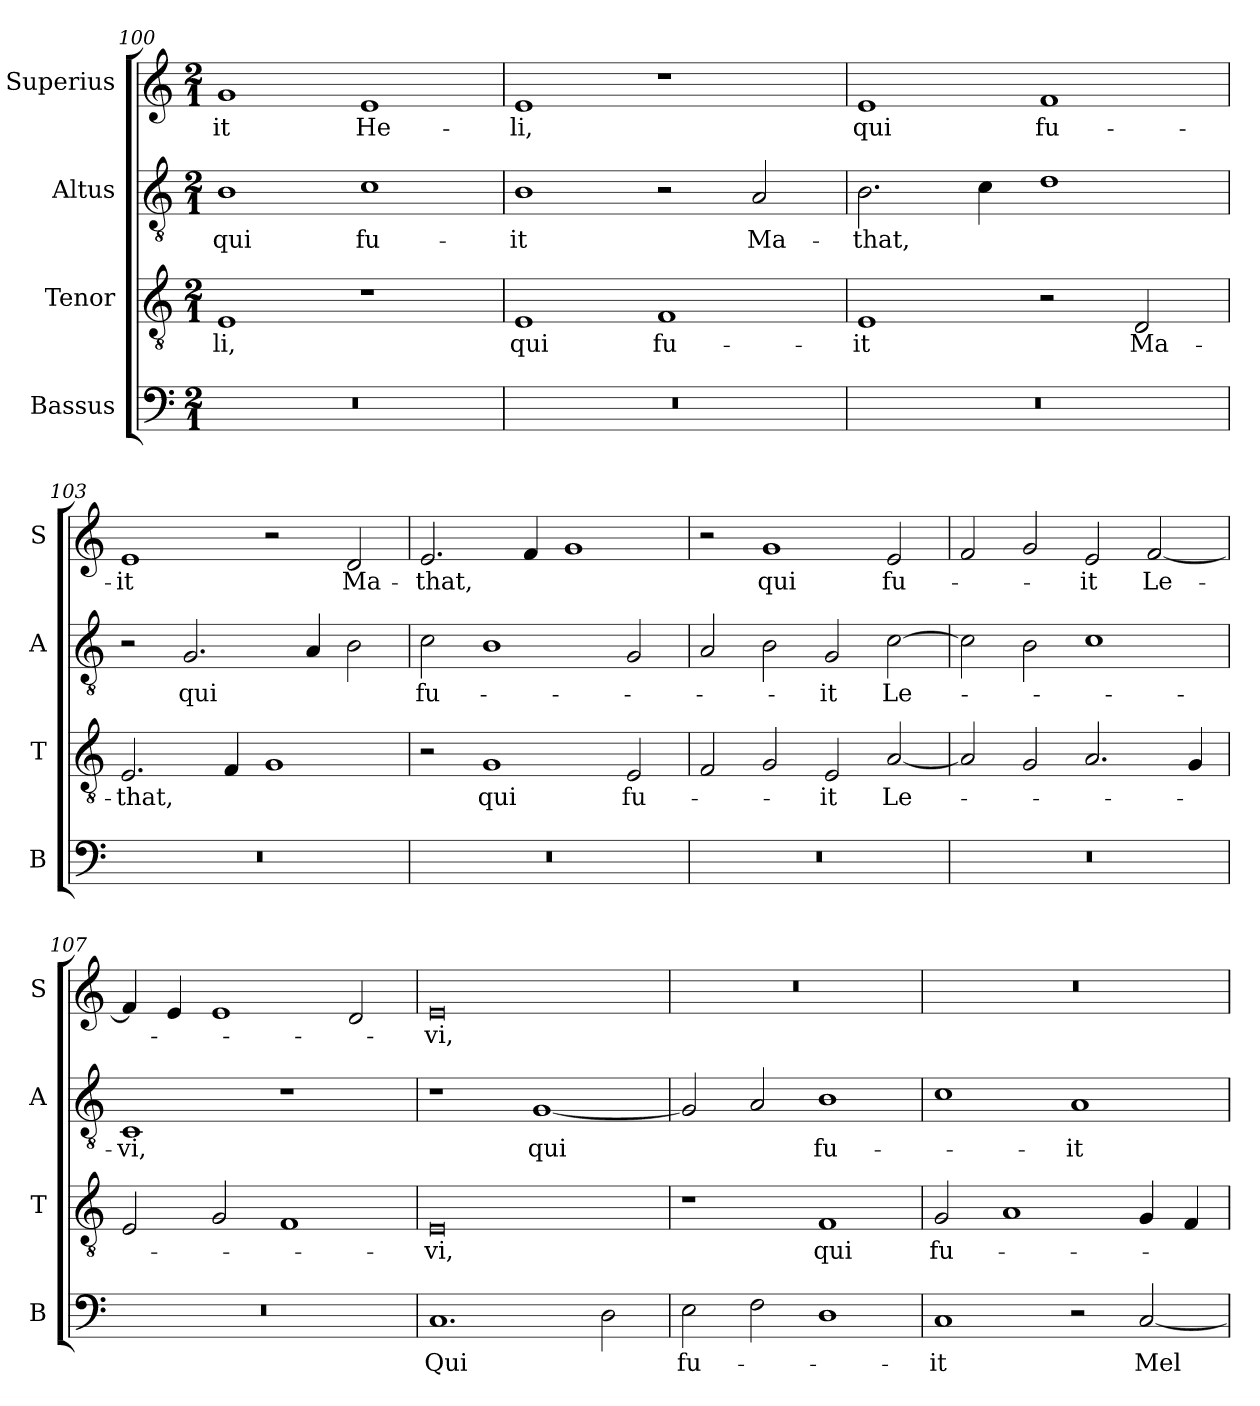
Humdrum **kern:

**kern	**text	**kern	**text	**kern	**text	**kern	**text
*part4	*part4	*part3	*part3	*part2	*part2	*part1	*part1
*staff4	*staff4	*staff3	*staff3	*staff2	*staff2	*staff1	*staff1
*I"Bassus	*	*I"Tenor	*	*I"Altus	*	*I"Superius	*
*I'B	*	*I'T	*	*I'A	*	*I'S	*
*clefF4	*	*clefGv2	*	*clefGv2	*	*clefG2	*
*k[]	*	*k[]	*	*k[]	*	*k[]	*
*M2/1	*	*M2/1	*	*M2/1	*	*M2/1	*
=100	=100	=100	=100	=100	=100	=100	=100
0r	.	1E	-li,	1B	qui	1g	-it
.	.	1r	.	1c	fu-	1e	He-
=101	=101	=101	=101	=101	=101	=101	=101
0r	.	1E	qui	1B	-it	1e	-li,
.	.	1F	fu-	2r	.	1r	.
.	.	.	.	2A/	Ma-	.	.
=102	=102	=102	=102	=102	=102	=102	=102
0r	.	1E	-it	2.B\	-that,	1e	qui
.	.	.	.	4c\	.	.	.
.	.	2r	.	1d	.	1f	fu-
.	.	2D/	Ma-	.	.	.	.
=103	=103	=103	=103	=103	=103	=103	=103
0r	.	2.E/	-that,	2r	.	1e	-it
.	.	.	.	2.G/	qui	.	.
.	.	4F/	.	.	.	.	.
.	.	1G	.	.	.	2r	.
.	.	.	.	4A/	.	.	.
.	.	.	.	2B\	.	2d/	Ma-
=104	=104	=104	=104	=104	=104	=104	=104
0r	.	2r	.	2c\	fu-	2.e/	-that,
.	.	1G	qui	1B	.	.	.
.	.	.	.	.	.	4f/	.
.	.	.	.	.	.	1g	.
.	.	2E/	fu-	2G/	.	.	.
=105	=105	=105	=105	=105	=105	=105	=105
0r	.	2F/	.	2A/	.	2r	.
.	.	2G/	.	2B\	.	1g	qui
.	.	2E/	-it	2G/	-it	.	.
.	.	[2A/	Le-	[2c\	Le-	2e/	fu-
=106	=106	=106	=106	=106	=106	=106	=106
0r	.	2A/]	.	2c\]	.	2f/	.
.	.	2G/	.	2B\	.	2g/	.
.	.	2.A/	.	1c	.	2e/	-it
.	.	.	.	.	.	[2f/	Le-
.	.	4G/	.	.	.	.	.
=107	=107	=107	=107	=107	=107	=107	=107
0r	.	2E/	.	1C	-vi,	4f/]	.
.	.	.	.	.	.	4e/	.
.	.	2G/	.	.	.	1e	.
.	.	1F	.	1r	.	.	.
.	.	.	.	.	.	2d/	.
=108	=108	=108	=108	=108	=108	=108	=108
1.C	Qui	0E	-vi,	1r	.	0e	-vi,
.	.	.	.	[1G	qui	.	.
2D\	.	.	.	.	.	.	.
=109	=109	=109	=109	=109	=109	=109	=109
2E\	fu-	1r	.	2G/]	.	0r	.
2F\	.	.	.	2A/	.	.	.
1D	.	1F	qui	1B	fu-	.	.
=110	=110	=110	=110	=110	=110	=110	=110
1C	-it	2G/	fu-	1c	.	0r	.
.	.	1A	.	.	.	.	.
2r	.	.	.	1A	-it	.	.
[2C/	Mel-	4G/	.	.	.	.	.
.	.	4F/	.	.	.	.	.
=	=	=	=	=	=	=	=
*-	*-	*-	*-	*-	*-	*-	*-
